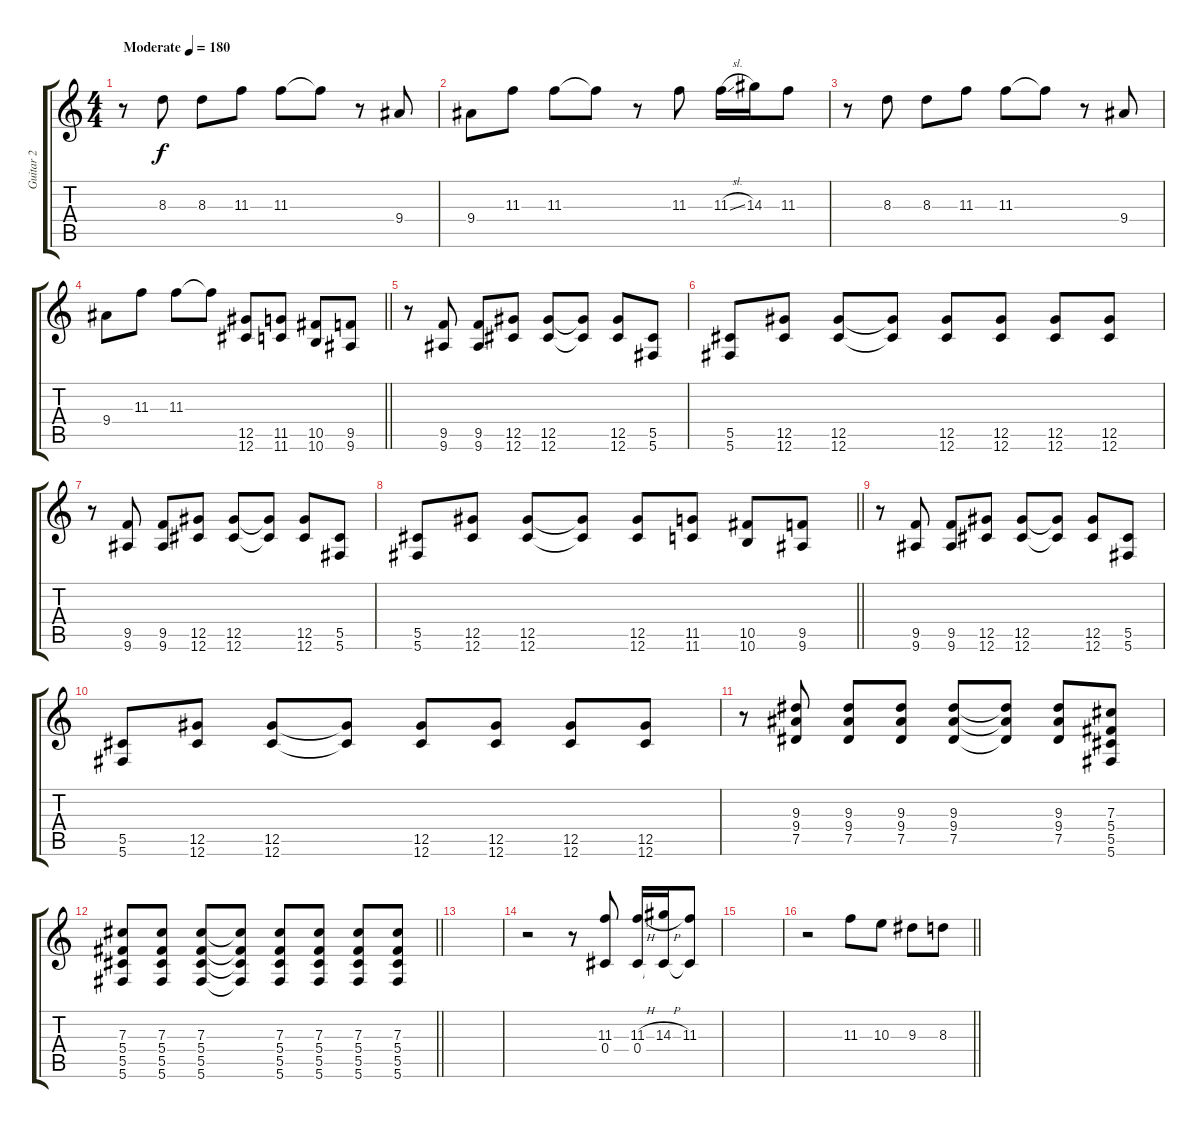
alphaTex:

\track ("Guitar 2" "Guitar 2") {instrument overdrivenguitar}
\staff {score tabs}
\tuning (Eb4 Bb3 Gb3 Db3 Ab2 Db2) {hide}
\ts (4 4)
\tempo (180 "Moderate")
\clef g2
\ks c
r.8{dy f instrument overdrivenguitar} 8.3.8 8.3.8 11.3.8 11.3.8 11.3{t}.8 r.8 9.4.8 |
9.4.8 11.3.8 11.3.8 11.3{t}.8 r.8 11.3.8 11.3{sl}.16 14.3.16 11.3.8 |
r.8 8.3.8 8.3.8 11.3.8 11.3.8 11.3{t}.8 r.8 9.4.8 |
\barLineRight lightlight
9.4.8 11.3.8 11.3.8 11.3{t}.8 (12.5 12.6).8 (11.5 11.6).8 (10.5 10.6).8 (9.5 9.6).8 |
r.8 (9.5 9.6).8 (9.5 9.6).8 (12.5 12.6).8 (12.5 12.6).8 (12.5{t} 12.6{t}).8 (12.5 12.6).8 (5.5 5.6).8 |
(5.5 5.6).8 (12.5 12.6).8 (12.5 12.6).8 (12.5{t} 12.6{t}).8 (12.5 12.6).8 (12.5 12.6).8 (12.5 12.6).8 (12.5 12.6).8 |
r.8 (9.5 9.6).8 (9.5 9.6).8 (12.5 12.6).8 (12.5 12.6).8 (12.5{t} 12.6{t}).8 (12.5 12.6).8 (5.5 5.6).8 |
\barLineRight lightlight
(5.5 5.6).8 (12.5 12.6).8 (12.5 12.6).8 (12.5{t} 12.6{t}).8 (12.5 12.6).8 (11.5 11.6).8 (10.5 10.6).8 (9.5 9.6).8 |
r.8 (9.5 9.6).8 (9.5 9.6).8 (12.5 12.6).8 (12.5 12.6).8 (12.5{t} 12.6{t}).8 (12.5 12.6).8 (5.5 5.6).8 |
(5.5 5.6).8 (12.5 12.6).8 (12.5 12.6).8 (12.5{t} 12.6{t}).8 (12.5 12.6).8 (12.5 12.6).8 (12.5 12.6).8 (12.5 12.6).8 |
r.8 (9.3 9.4 7.5).8 (9.3 9.4 7.5).8 (9.3 9.4 7.5).8 (9.3 9.4 7.5).8 (9.3{t} 9.4{t} 7.5{t}).8 (9.3 9.4 7.5).8 (7.3 5.4 5.5 5.6).8 |
\barLineRight lightlight
(7.3 5.4 5.5 5.6).8 (7.3 5.4 5.5 5.6).8 (7.3 5.4 5.5 5.6).8 (7.3{t} 5.4{t} 5.5{t} 5.6{t}).8 (7.3 5.4 5.5 5.6).8 (7.3 5.4 5.5 5.6).8 (7.3 5.4 5.5 5.6).8 (7.3 5.4 5.5 5.6).8 |
|
r.2 r.8 (11.3 0.4).8 (11.3{h} 0.4).16 (14.3{h} 0.4{t}).16 (11.3 0.4{t}).8 |
|
\barLineRight lightlight
r.2 11.3.8 10.3.8 9.3.8 8.3.8
